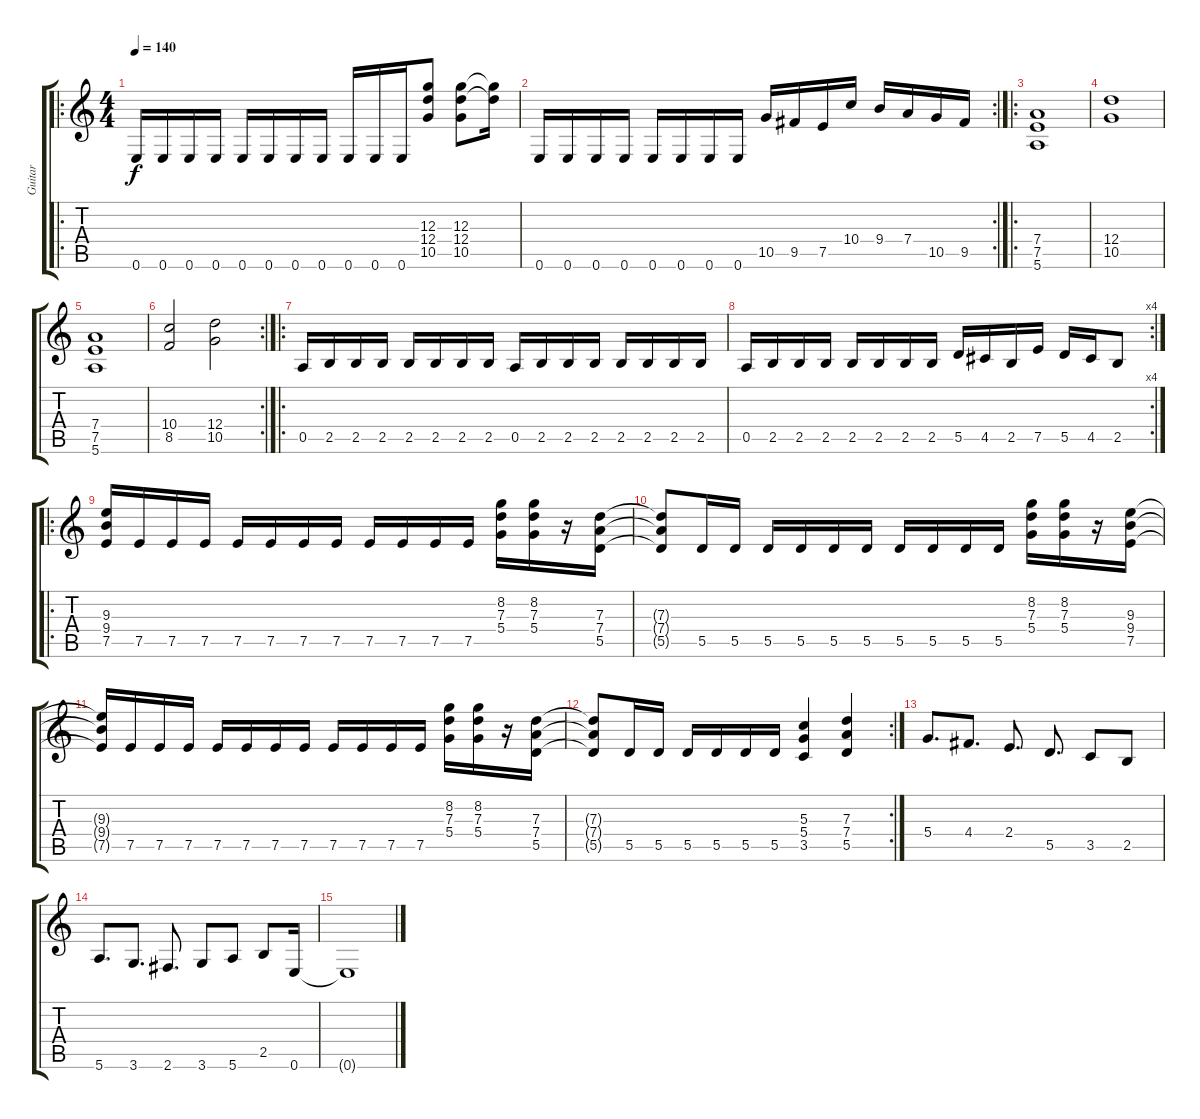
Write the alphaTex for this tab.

\track ("Guitar" "Guitar") {instrument distortionguitar}
\staff {score tabs}
\tuning (E4 B3 G3 D3 A2 E2) {hide}
\ro
\ts (4 4)
\tempo 140
\clef g2
\ks c
0.6.16{dy f} 0.6.16 0.6.16 0.6.16 0.6.16 0.6.16 0.6.16 0.6.16 0.6.16 0.6.16 0.6.16 (12.3 12.4 10.5).8 (12.3 12.4 10.5).8 (12.3{t} 12.4{t}).16 |
\rc 2
0.6.16 0.6.16 0.6.16 0.6.16 0.6.16 0.6.16 0.6.16 0.6.16 10.5.16 9.5.16 7.5.16 10.4.16 9.4.16 7.4.16 10.5.16 9.5.16 |
\ro
(7.4 7.5 5.6).1 |
(12.4 10.5).1 |
(7.4 7.5 5.6).1 |
\rc 2
(10.4 8.5).2 (12.4 10.5).2 |
\ro
0.5.16 2.5.16 2.5.16 2.5.16 2.5.16 2.5.16 2.5.16 2.5.16 0.5.16 2.5.16 2.5.16 2.5.16 2.5.16 2.5.16 2.5.16 2.5.16 |
\rc 4
0.5.16 2.5.16 2.5.16 2.5.16 2.5.16 2.5.16 2.5.16 2.5.16 5.5.16 4.5.16 2.5.16 7.5.16 5.5.16 4.5.16 2.5.8 |
\ro
(9.3 9.4 7.5).16 7.5.16 7.5.16 7.5.16 7.5.16 7.5.16 7.5.16 7.5.16 7.5.16 7.5.16 7.5.16 7.5.16 (8.2 7.3 5.4).16 (8.2 7.3 5.4).16 r.16 (7.3 7.4 5.5).16 |
(7.3{t} 7.4{t} 5.5{t}).8 5.5.16 5.5.16 5.5.16 5.5.16 5.5.16 5.5.16 5.5.16 5.5.16 5.5.16 5.5.16 (8.2 7.3 5.4).16 (8.2 7.3 5.4).16 r.16 (9.3 9.4 7.5).16 |
(9.3{t} 9.4{t} 7.5{t}).16 7.5.16 7.5.16 7.5.16 7.5.16 7.5.16 7.5.16 7.5.16 7.5.16 7.5.16 7.5.16 7.5.16 (8.2 7.3 5.4).16 (8.2 7.3 5.4).16 r.16 (7.3 7.4 5.5).16 |
\rc 2
(7.3{t} 7.4{t} 5.5{t}).8 5.5.16 5.5.16 5.5.16 5.5.16 5.5.16 5.5.16 (5.3 5.4 3.5).4 (7.3 7.4 5.5).4 |
5.4.8{d} 4.4.8{d} 2.4.8{d} 5.5.8{d} 3.5.8 2.5.8 |
5.6.8{d} 3.6.8{d} 2.6.8{d} 3.6.8 5.6.8 2.5.8 0.6.16 |
0.6{t}.1
